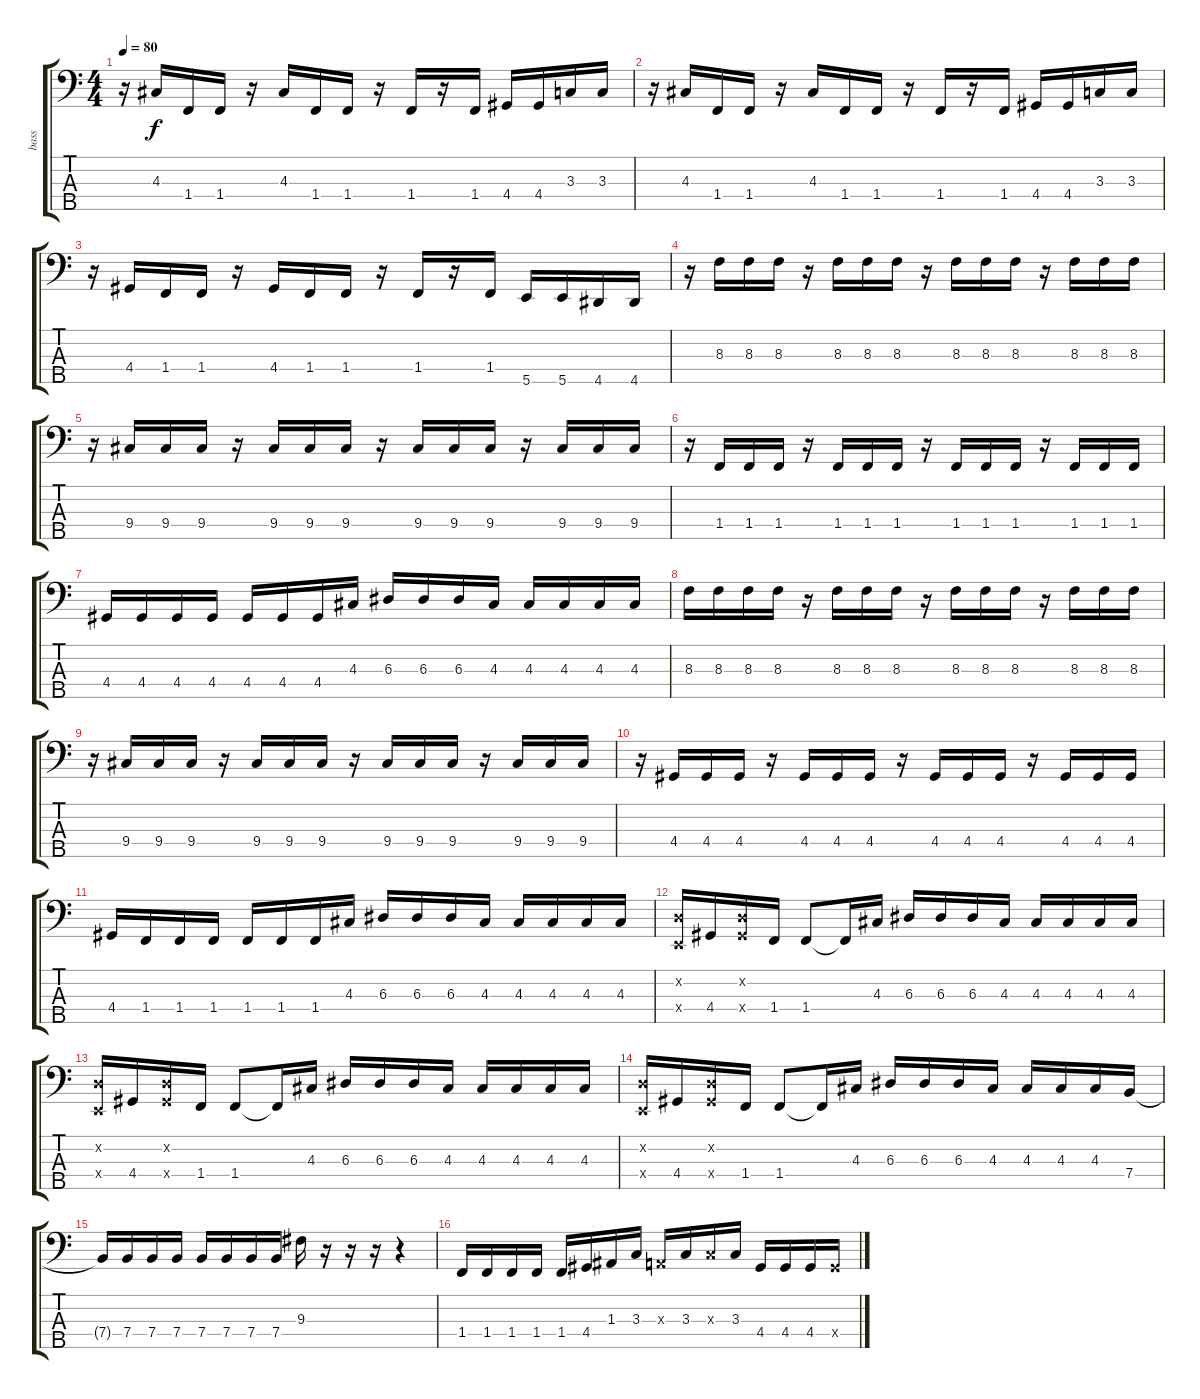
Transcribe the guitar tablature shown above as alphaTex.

\track ("bass" "bass") {instrument electricbassfinger}
\staff {score tabs}
\tuning (G2 D2 A1 E1 B0) {hide}
\ts (4 4)
\tempo 80
\clef f4
\ks c
r.16{dy f} 4.3.16 1.4.16 1.4.16 r.16 4.3.16 1.4.16 1.4.16 r.16 1.4.16 r.16 1.4.16 4.4.16 4.4.16 3.3.16 3.3.16 |
r.16 4.3.16 1.4.16 1.4.16 r.16 4.3.16 1.4.16 1.4.16 r.16 1.4.16 r.16 1.4.16 4.4.16 4.4.16 3.3.16 3.3.16 |
r.16 4.4.16 1.4.16 1.4.16 r.16 4.4.16 1.4.16 1.4.16 r.16 1.4.16 r.16 1.4.16 5.5.16 5.5.16 4.5.16 4.5.16 |
r.16 8.3.16 8.3.16 8.3.16 r.16 8.3.16 8.3.16 8.3.16 r.16 8.3.16 8.3.16 8.3.16 r.16 8.3.16 8.3.16 8.3.16 |
r.16 9.4.16 9.4.16 9.4.16 r.16 9.4.16 9.4.16 9.4.16 r.16 9.4.16 9.4.16 9.4.16 r.16 9.4.16 9.4.16 9.4.16 |
r.16 1.4.16 1.4.16 1.4.16 r.16 1.4.16 1.4.16 1.4.16 r.16 1.4.16 1.4.16 1.4.16 r.16 1.4.16 1.4.16 1.4.16 |
4.4.16 4.4.16 4.4.16 4.4.16 4.4.16 4.4.16 4.4.16 4.3.16 6.3.16 6.3.16 6.3.16 4.3.16 4.3.16 4.3.16 4.3.16 4.3.16 |
8.3.16 8.3.16 8.3.16 8.3.16 r.16 8.3.16 8.3.16 8.3.16 r.16 8.3.16 8.3.16 8.3.16 r.16 8.3.16 8.3.16 8.3.16 |
r.16 9.4.16 9.4.16 9.4.16 r.16 9.4.16 9.4.16 9.4.16 r.16 9.4.16 9.4.16 9.4.16 r.16 9.4.16 9.4.16 9.4.16 |
r.16 4.4.16 4.4.16 4.4.16 r.16 4.4.16 4.4.16 4.4.16 r.16 4.4.16 4.4.16 4.4.16 r.16 4.4.16 4.4.16 4.4.16 |
4.4.16 1.4.16 1.4.16 1.4.16 1.4.16 1.4.16 1.4.16 4.3.16 6.3.16 6.3.16 6.3.16 4.3.16 4.3.16 4.3.16 4.3.16 4.3.16 |
(0.2{x} 0.4{x}).16 4.4.16 (0.2{x} 4.4{x}).16 1.4.16 1.4.8 1.4{t}.16 4.3.16 6.3.16 6.3.16 6.3.16 4.3.16 4.3.16 4.3.16 4.3.16 4.3.16 |
(0.2{x} 0.4{x}).16 4.4.16 (0.2{x} 4.4{x}).16 1.4.16 1.4.8 1.4{t}.16 4.3.16 6.3.16 6.3.16 6.3.16 4.3.16 4.3.16 4.3.16 4.3.16 4.3.16 |
(0.2{x} 0.4{x}).16 4.4.16 (0.2{x} 4.4{x}).16 1.4.16 1.4.8 1.4{t}.16 4.3.16 6.3.16 6.3.16 6.3.16 4.3.16 4.3.16 4.3.16 4.3.16 7.4.16 |
7.4{t}.16 7.4.16 7.4.16 7.4.16 7.4.16 7.4.16 7.4.16 7.4.16 9.3.16 r.16 r.16 r.16 r.4 |
1.4.16 1.4.16 1.4.16 1.4.16 1.4.16 4.4.16 1.3.16 3.3.16 0.3{x}.16 3.3.16 3.3{x}.16 3.3.16 4.4.16 4.4.16 4.4.16 4.4{x}.16
